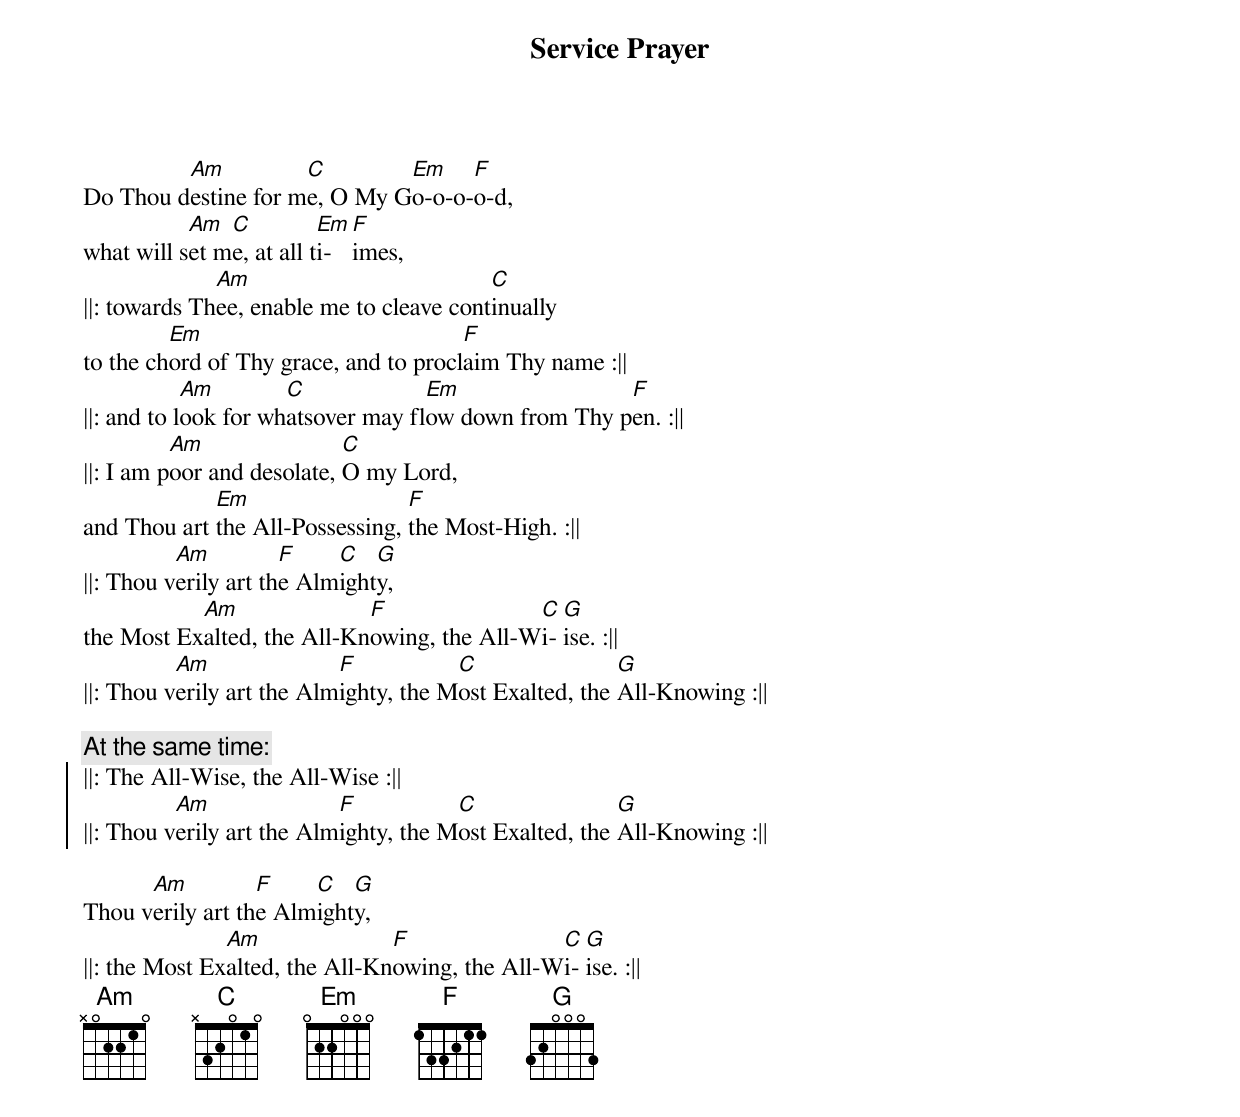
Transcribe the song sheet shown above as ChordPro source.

{title: Service Prayer}
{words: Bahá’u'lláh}
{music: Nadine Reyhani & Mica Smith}

Do Thou d[Am]estine for m[C]e, O My G[Em]o-o-o-[F]o-d,
what will s[Am]et m[C]e, at all t[Em]i-[F]imes,
||: towards Th[Am]ee, enable me to cleave cont[C]inually
to the ch[Em]ord of Thy grace, and to procl[F]aim Thy name :||
||: and to l[Am]ook for wh[C]atsover may fl[Em]ow down from Thy p[F]en. :||
||: I am p[Am]oor and desolate, [C]O my Lord,
and Thou art [Em]the All-Possessing, [F]the Most-High. :||
||: Thou v[Am]erily art th[F]e Alm[C]ight[G]y,
the Most Ex[Am]alted, the All-Kn[F]owing, the All-W[C]i- [G]ise. :||
||: Thou v[Am]erily art the Alm[F]ighty, the M[C]ost Exalted, the [G]All-Knowing :||

{c: At the same time:}
{soc:}
||: The All-Wise, the All-Wise :||
||: Thou v[Am]erily art the Alm[F]ighty, the M[C]ost Exalted, the [G]All-Knowing :||
{eoc}

Thou v[Am]erily art th[F]e Alm[C]ight[G]y,
||: the Most Ex[Am]alted, the All-Kn[F]owing, the All-W[C]i- [G]ise. :||
